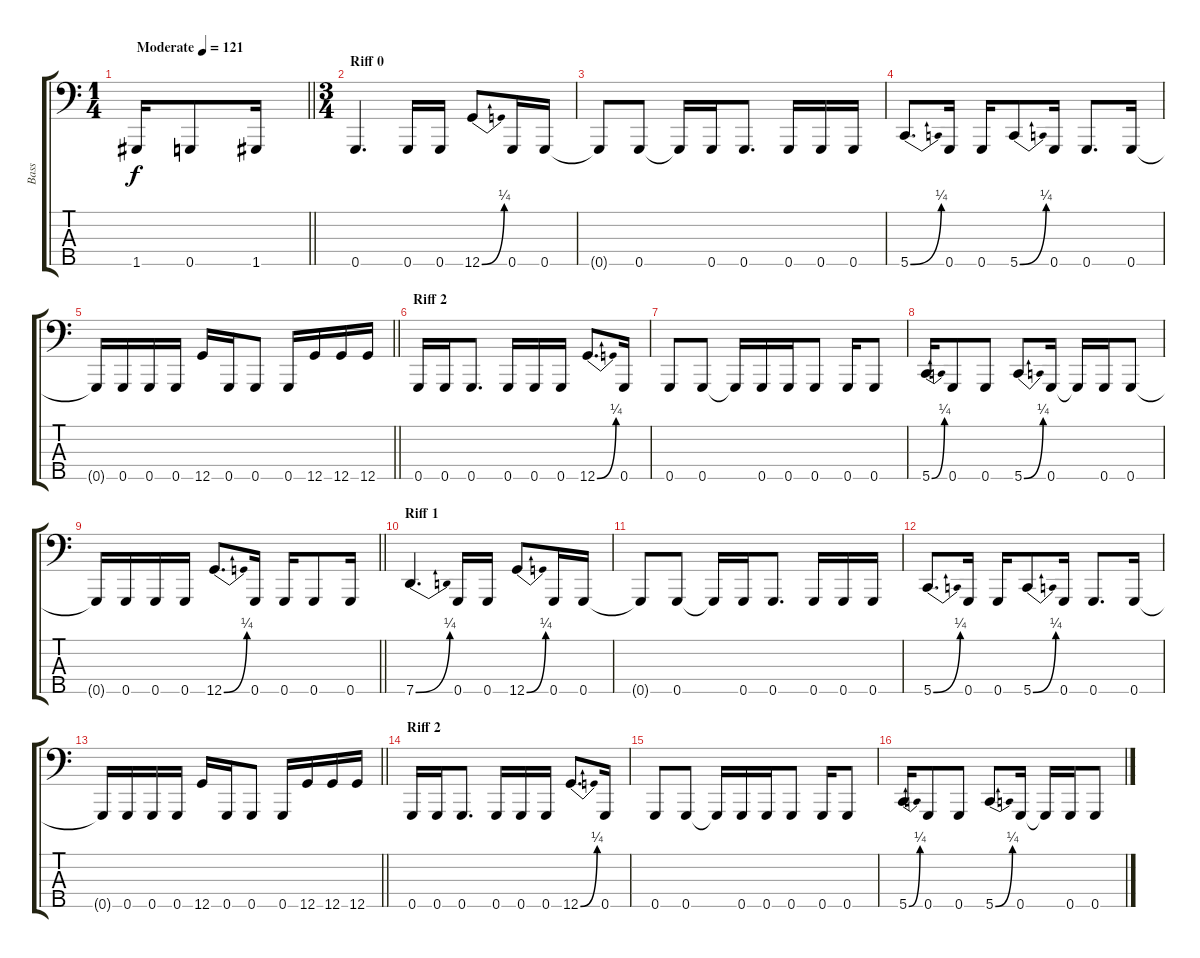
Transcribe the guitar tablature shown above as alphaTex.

\track ("Bass" "Bass") {instrument slapbass2}
\staff {score tabs}
\tuning (F2 C2 G1 D1 G0) {hide}
\ts (1 4)
\tempo (121 "Moderate")
\clef f4
\barLineRight lightlight
\ks c
1.5.16{dy f instrument slapbass2} 0.5.8 1.5.16 |
\ts (3 4)
\section ("" "Riff 0")
0.5.4{d} 0.5.16 0.5.16 12.5{be (bend 0 0 60 1)}.8 0.5.16 0.5.16 |
0.5{t}.8 0.5.8 0.5{t}.16 0.5.16 0.5.8{d} 0.5.16 0.5.16 0.5.16 |
5.5{be (bend 0 0 60 1)}.8{d} 0.5.16 0.5.16 5.5{be (bend 0 0 60 1)}.8 0.5.16 0.5.8{d} 0.5.16 |
\barLineRight lightlight
0.5{t}.16 0.5.16 0.5.16 0.5.16 12.5.16 0.5.16 0.5.8 0.5.16 12.5.16 12.5.16 12.5.16 |
\section ("" "Riff 2")
0.5.16 0.5.16 0.5.8{d} 0.5.16 0.5.16 0.5.16 12.5{be (bend 0 0 60 1)}.8{d} 0.5.16 |
0.5.8 0.5.8 0.5{t}.16 0.5.16 0.5.16 0.5.8 0.5.16 0.5.8 |
5.5{be (bend 0 0 60 1)}.16 0.5.8 0.5.8 5.5{be (bend 0 0 60 1)}.8 0.5.16 0.5{t}.16 0.5.16 0.5.8 |
\barLineRight lightlight
0.5{t}.16 0.5.16 0.5.16 0.5.16 12.5{be (bend 0 0 60 1)}.8{d} 0.5.16 0.5.16 0.5.8 0.5.16 |
\section ("" "Riff 1")
7.5{be (bend 0 0 60 1)}.4{d} 0.5.16 0.5.16 12.5{be (bend 0 0 60 1)}.8 0.5.16 0.5.16 |
0.5{t}.8 0.5.8 0.5{t}.16 0.5.16 0.5.8{d} 0.5.16 0.5.16 0.5.16 |
5.5{be (bend 0 0 60 1)}.8{d} 0.5.16 0.5.16 5.5{be (bend 0 0 60 1)}.8 0.5.16 0.5.8{d} 0.5.16 |
\barLineRight lightlight
0.5{t}.16 0.5.16 0.5.16 0.5.16 12.5.16 0.5.16 0.5.8 0.5.16 12.5.16 12.5.16 12.5.16 |
\section ("" "Riff 2")
0.5.16 0.5.16 0.5.8{d} 0.5.16 0.5.16 0.5.16 12.5{be (bend 0 0 60 1)}.8{d} 0.5.16 |
0.5.8 0.5.8 0.5{t}.16 0.5.16 0.5.16 0.5.8 0.5.16 0.5.8 |
5.5{be (bend 0 0 60 1)}.16 0.5.8 0.5.8 5.5{be (bend 0 0 60 1)}.8 0.5.16 0.5{t}.16 0.5.16 0.5.8
